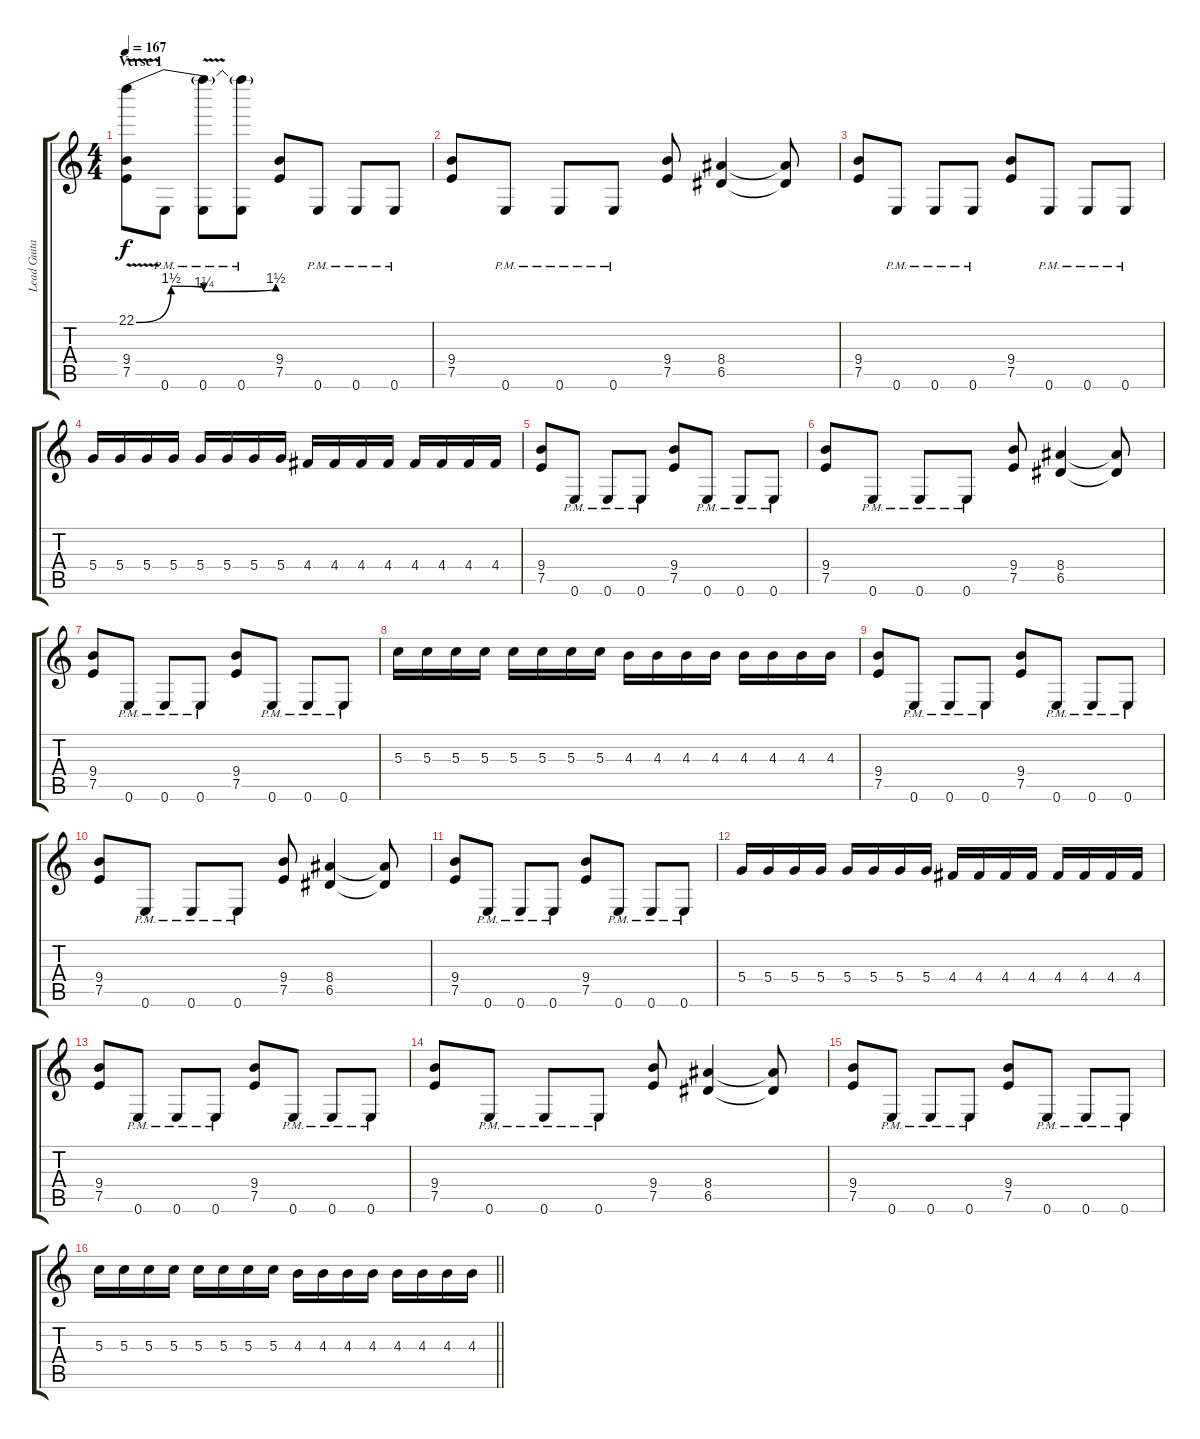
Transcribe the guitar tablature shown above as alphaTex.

\track ("Lead Guitars" "Lead Guita") {instrument distortionguitar}
\staff {score tabs}
\tuning (E4 B3 G3 D3 A2 E2) {hide}
\ts (4 4)
\section ("" "Verse 1")
\tempo 167
\clef g2
\ks c
(22.1{be (custom 0 0 15 6 29 5 60 6) v} 9.4 7.5).8{dy f} 0.6{pm}.8 (22.1{t} 0.6{pm}).8 (22.1{t} 0.6{pm}).8 (9.4 7.5).8 0.6{pm}.8 0.6{pm}.8 0.6{pm}.8 |
(9.4 7.5).8 0.6{pm}.8 0.6{pm}.8 0.6{pm}.8 (9.4 7.5).8 (8.4 6.5).4 (8.4{t} 6.5{t}).8 |
(9.4 7.5).8 0.6{pm}.8 0.6{pm}.8 0.6{pm}.8 (9.4 7.5).8 0.6{pm}.8 0.6{pm}.8 0.6{pm}.8 |
5.4.16 5.4.16 5.4.16 5.4.16 5.4.16 5.4.16 5.4.16 5.4.16 4.4.16 4.4.16 4.4.16 4.4.16 4.4.16 4.4.16 4.4.16 4.4.16 |
(9.4 7.5).8 0.6{pm}.8 0.6{pm}.8 0.6{pm}.8 (9.4 7.5).8 0.6{pm}.8 0.6{pm}.8 0.6{pm}.8 |
(9.4 7.5).8 0.6{pm}.8 0.6{pm}.8 0.6{pm}.8 (9.4 7.5).8 (8.4 6.5).4 (8.4{t} 6.5{t}).8 |
(9.4 7.5).8 0.6{pm}.8 0.6{pm}.8 0.6{pm}.8 (9.4 7.5).8 0.6{pm}.8 0.6{pm}.8 0.6{pm}.8 |
5.3.16 5.3.16 5.3.16 5.3.16 5.3.16 5.3.16 5.3.16 5.3.16 4.3.16 4.3.16 4.3.16 4.3.16 4.3.16 4.3.16 4.3.16 4.3.16 |
(9.4 7.5).8 0.6{pm}.8 0.6{pm}.8 0.6{pm}.8 (9.4 7.5).8 0.6{pm}.8 0.6{pm}.8 0.6{pm}.8 |
(9.4 7.5).8 0.6{pm}.8 0.6{pm}.8 0.6{pm}.8 (9.4 7.5).8 (8.4 6.5).4 (8.4{t} 6.5{t}).8 |
(9.4 7.5).8 0.6{pm}.8 0.6{pm}.8 0.6{pm}.8 (9.4 7.5).8 0.6{pm}.8 0.6{pm}.8 0.6{pm}.8 |
5.4.16 5.4.16 5.4.16 5.4.16 5.4.16 5.4.16 5.4.16 5.4.16 4.4.16 4.4.16 4.4.16 4.4.16 4.4.16 4.4.16 4.4.16 4.4.16 |
(9.4 7.5).8 0.6{pm}.8 0.6{pm}.8 0.6{pm}.8 (9.4 7.5).8 0.6{pm}.8 0.6{pm}.8 0.6{pm}.8 |
(9.4 7.5).8 0.6{pm}.8 0.6{pm}.8 0.6{pm}.8 (9.4 7.5).8 (8.4 6.5).4 (8.4{t} 6.5{t}).8 |
(9.4 7.5).8 0.6{pm}.8 0.6{pm}.8 0.6{pm}.8 (9.4 7.5).8 0.6{pm}.8 0.6{pm}.8 0.6{pm}.8 |
\barLineRight lightlight
5.3.16 5.3.16 5.3.16 5.3.16 5.3.16 5.3.16 5.3.16 5.3.16 4.3.16 4.3.16 4.3.16 4.3.16 4.3.16 4.3.16 4.3.16 4.3.16
